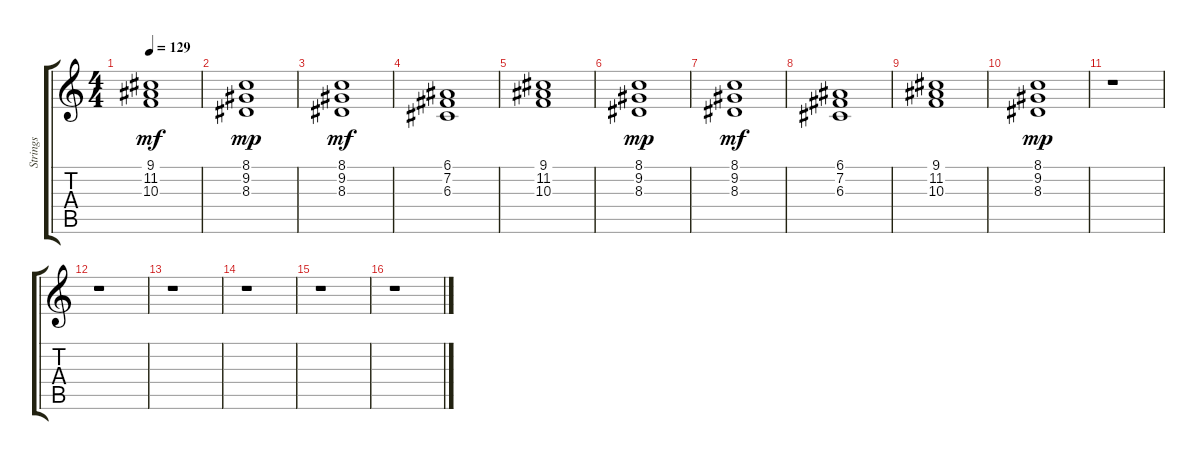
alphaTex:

\track ("Strings   " "Strings   ") {instrument synthstrings2}
\staff {score tabs}
\tuning (E4 B3 G3 D3 A2 E2) {hide}
\ts (4 4)
\tempo 129
\clef g2
\ks c
(9.1 11.2 10.3).1{dy mf} |
(8.1 9.2 8.3).1{dy mp} |
(8.1 9.2 8.3).1{dy mf} |
(6.1 7.2 6.3).1 |
(9.1 11.2 10.3).1 |
(8.1 9.2 8.3).1{dy mp} |
(8.1 9.2 8.3).1{dy mf} |
(6.1 7.2 6.3).1 |
(9.1 11.2 10.3).1 |
(8.1 9.2 8.3).1{dy mp} |
r.1 |
r.1 |
r.1 |
r.1 |
r.1 |
r.1
